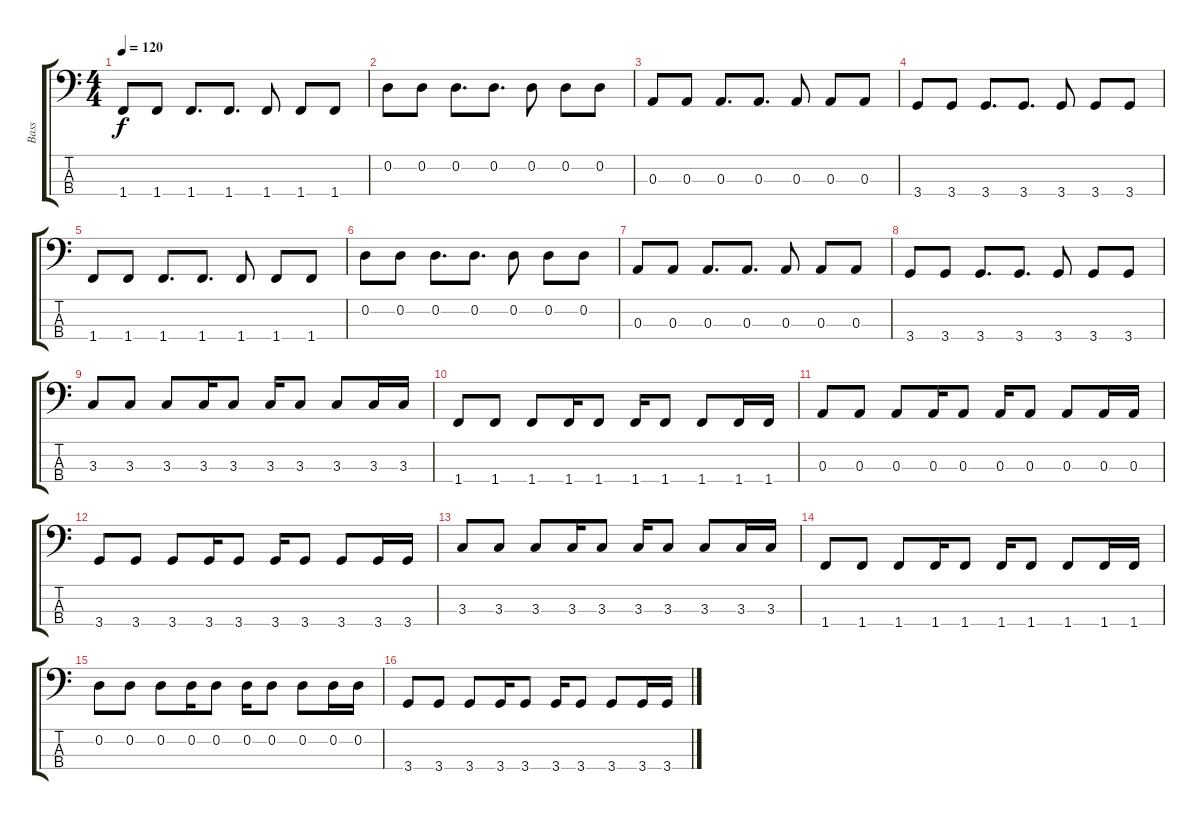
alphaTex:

\track ("Bass" "Bass") {instrument electricbassfinger}
\staff {score tabs}
\tuning (G2 D2 A1 E1) {hide}
\ts (4 4)
\tempo 120
\clef f4
\ks c
1.4.8{dy f} 1.4.8 1.4.8{d} 1.4.8{d} 1.4.8 1.4.8 1.4.8 |
0.2.8 0.2.8 0.2.8{d} 0.2.8{d} 0.2.8 0.2.8 0.2.8 |
0.3.8 0.3.8 0.3.8{d} 0.3.8{d} 0.3.8 0.3.8 0.3.8 |
3.4.8 3.4.8 3.4.8{d} 3.4.8{d} 3.4.8 3.4.8 3.4.8 |
1.4.8 1.4.8 1.4.8{d} 1.4.8{d} 1.4.8 1.4.8 1.4.8 |
0.2.8 0.2.8 0.2.8{d} 0.2.8{d} 0.2.8 0.2.8 0.2.8 |
0.3.8 0.3.8 0.3.8{d} 0.3.8{d} 0.3.8 0.3.8 0.3.8 |
3.4.8 3.4.8 3.4.8{d} 3.4.8{d} 3.4.8 3.4.8 3.4.8 |
3.3.8 3.3.8 3.3.8 3.3.16 3.3.8 3.3.16 3.3.8 3.3.8 3.3.16 3.3.16 |
1.4.8 1.4.8 1.4.8 1.4.16 1.4.8 1.4.16 1.4.8 1.4.8 1.4.16 1.4.16 |
0.3.8 0.3.8 0.3.8 0.3.16 0.3.8 0.3.16 0.3.8 0.3.8 0.3.16 0.3.16 |
3.4.8 3.4.8 3.4.8 3.4.16 3.4.8 3.4.16 3.4.8 3.4.8 3.4.16 3.4.16 |
3.3.8 3.3.8 3.3.8 3.3.16 3.3.8 3.3.16 3.3.8 3.3.8 3.3.16 3.3.16 |
1.4.8 1.4.8 1.4.8 1.4.16 1.4.8 1.4.16 1.4.8 1.4.8 1.4.16 1.4.16 |
0.2.8 0.2.8 0.2.8 0.2.16 0.2.8 0.2.16 0.2.8 0.2.8 0.2.16 0.2.16 |
3.4.8 3.4.8 3.4.8 3.4.16 3.4.8 3.4.16 3.4.8 3.4.8 3.4.16 3.4.16
